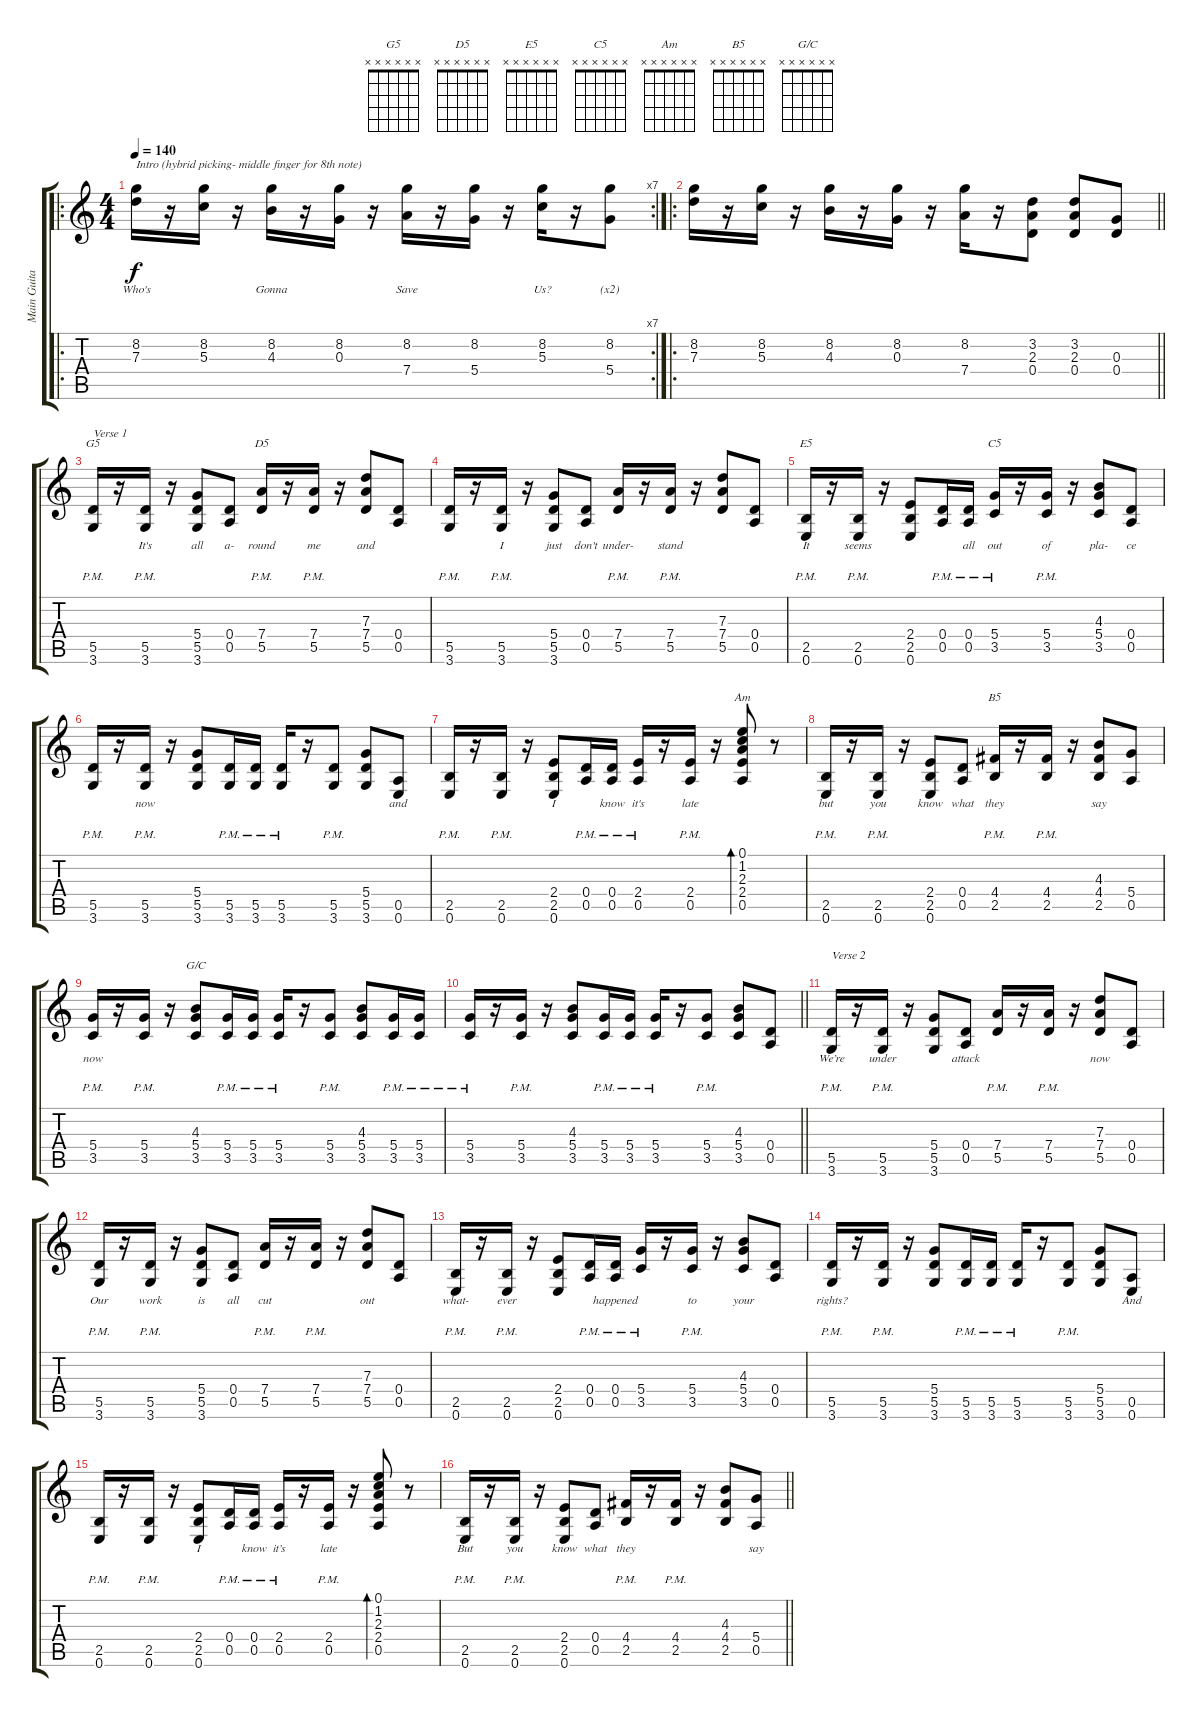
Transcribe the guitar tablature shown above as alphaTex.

\track ("Main Guitar" "Main Guita") {instrument overdrivenguitar}
\staff {score tabs}
\tuning (E4 B3 G3 D3 A2 E2) {hide}
\chord ("G5" x x x x x x)
\chord ("D5" x x x x x x)
\chord ("E5" x x x x x x)
\chord ("C5" x x x x x x)
\chord ("Am" x x x x x x)
\chord ("B5" x x x x x x)
\chord ("G/C" x x x x x x)
\ro
\rc 7
\ts (4 4)
\tempo 140
\clef g2
\ks c
(8.2 7.3).16{txt "Intro (hybrid picking- middle finger for 8th note)" lyrics (0 "Who's") lyrics (1 "") lyrics (2 "") lyrics (3 "") lyrics (4 "") dy f instrument overdrivenguitar} r.16 (8.2 5.3).16{lyrics (0 "") lyrics (1 "") lyrics (2 "") lyrics (3 "") lyrics (4 "")} r.16 (8.2 4.3).16{lyrics (0 "Gonna") lyrics (1 "") lyrics (2 "") lyrics (3 "") lyrics (4 "")} r.16 (8.2 0.3).16{lyrics (0 "") lyrics (1 "") lyrics (2 "") lyrics (3 "") lyrics (4 "")} r.16 (8.2 7.4).16{lyrics (0 "Save") lyrics (1 "") lyrics (2 "") lyrics (3 "") lyrics (4 "")} r.16 (8.2 5.4).16{lyrics (0 "") lyrics (1 "") lyrics (2 "") lyrics (3 "") lyrics (4 "")} r.16 (8.2 5.3).16{lyrics (0 "Us?") lyrics (1 "") lyrics (2 "") lyrics (3 "") lyrics (4 "")} r.16 (8.2 5.4).8{lyrics (0 "(x2)") lyrics (1 "") lyrics (2 "") lyrics (3 "") lyrics (4 "")} |
\ro
\barLineRight lightlight
(8.2 7.3).16{lyrics (0 "") lyrics (1 "") lyrics (2 "") lyrics (3 "") lyrics (4 "")} r.16 (8.2 5.3).16{lyrics (0 "") lyrics (1 "") lyrics (2 "") lyrics (3 "") lyrics (4 "")} r.16 (8.2 4.3).16{lyrics (0 "") lyrics (1 "") lyrics (2 "") lyrics (3 "") lyrics (4 "")} r.16 (8.2 0.3).16{lyrics (0 "") lyrics (1 "") lyrics (2 "") lyrics (3 "") lyrics (4 "")} r.16 (8.2 7.4).16{lyrics (0 "") lyrics (1 "") lyrics (2 "") lyrics (3 "") lyrics (4 "")} r.16 (3.2 2.3 0.4).8{lyrics (0 "") lyrics (1 "") lyrics (2 "") lyrics (3 "") lyrics (4 "")} (3.2 2.3 0.4).8{lyrics (0 "") lyrics (1 "") lyrics (2 "") lyrics (3 "") lyrics (4 "")} (0.3 0.4).8{lyrics (0 "") lyrics (1 "") lyrics (2 "") lyrics (3 "") lyrics (4 "")} |
(5.5{pm} 3.6{pm}).16{ch "G5" txt "Verse 1" lyrics (0 "") lyrics (1 "") lyrics (2 "") lyrics (3 "") lyrics (4 "") instrument electricguitarmuted} r.16 (5.5{pm} 3.6{pm}).16{lyrics (0 "It's") lyrics (1 "") lyrics (2 "") lyrics (3 "") lyrics (4 "")} r.16 (5.4 5.5 3.6).8{lyrics (0 "all") lyrics (1 "") lyrics (2 "") lyrics (3 "") lyrics (4 "") instrument overdrivenguitar} (0.4 0.5).8{lyrics (0 "a-") lyrics (1 "") lyrics (2 "") lyrics (3 "") lyrics (4 "")} (7.4{pm} 5.5{pm}).16{ch "D5" lyrics (0 "round") lyrics (1 "") lyrics (2 "") lyrics (3 "") lyrics (4 "") instrument electricguitarmuted} r.16 (7.4{pm} 5.5{pm}).16{lyrics (0 "me") lyrics (1 "") lyrics (2 "") lyrics (3 "") lyrics (4 "")} r.16 (7.3 7.4 5.5).8{lyrics (0 "and") lyrics (1 "") lyrics (2 "") lyrics (3 "") lyrics (4 "") instrument overdrivenguitar} (0.4 0.5).8{lyrics (0 "") lyrics (1 "") lyrics (2 "") lyrics (3 "") lyrics (4 "")} |
(5.5{pm} 3.6{pm}).16{lyrics (0 "") lyrics (1 "") lyrics (2 "") lyrics (3 "") lyrics (4 "") instrument electricguitarmuted} r.16 (5.5{pm} 3.6{pm}).16{lyrics (0 "I") lyrics (1 "") lyrics (2 "") lyrics (3 "") lyrics (4 "")} r.16 (5.4 5.5 3.6).8{lyrics (0 "just") lyrics (1 "") lyrics (2 "") lyrics (3 "") lyrics (4 "") instrument overdrivenguitar} (0.4 0.5).8{lyrics (0 "don't") lyrics (1 "") lyrics (2 "") lyrics (3 "") lyrics (4 "")} (7.4{pm} 5.5{pm}).16{lyrics (0 "under-") lyrics (1 "") lyrics (2 "") lyrics (3 "") lyrics (4 "") instrument electricguitarmuted} r.16 (7.4{pm} 5.5{pm}).16{lyrics (0 "stand") lyrics (1 "") lyrics (2 "") lyrics (3 "") lyrics (4 "")} r.16 (7.3 7.4 5.5).8{lyrics (0 "") lyrics (1 "") lyrics (2 "") lyrics (3 "") lyrics (4 "") instrument overdrivenguitar} (0.4 0.5).8{lyrics (0 "") lyrics (1 "") lyrics (2 "") lyrics (3 "") lyrics (4 "")} |
(2.5{pm} 0.6{pm}).16{ch "E5" lyrics (0 "It") lyrics (1 "") lyrics (2 "") lyrics (3 "") lyrics (4 "") instrument electricguitarmuted} r.16 (2.5{pm} 0.6{pm}).16{lyrics (0 "seems") lyrics (1 "") lyrics (2 "") lyrics (3 "") lyrics (4 "")} r.16 (2.4 2.5 0.6).8{lyrics (0 "") lyrics (1 "") lyrics (2 "") lyrics (3 "") lyrics (4 "") instrument overdrivenguitar} (0.4{pm} 0.5{pm}).16{lyrics (0 "") lyrics (1 "") lyrics (2 "") lyrics (3 "") lyrics (4 "")} (0.4{pm} 0.5{pm}).16{lyrics (0 "all") lyrics (1 "") lyrics (2 "") lyrics (3 "") lyrics (4 "")} (5.4{pm} 3.5{pm}).16{ch "C5" lyrics (0 "out") lyrics (1 "") lyrics (2 "") lyrics (3 "") lyrics (4 "") instrument electricguitarmuted} r.16 (5.4{pm} 3.5{pm}).16{lyrics (0 "of") lyrics (1 "") lyrics (2 "") lyrics (3 "") lyrics (4 "")} r.16 (4.3 5.4 3.5).8{lyrics (0 "pla-") lyrics (1 "") lyrics (2 "") lyrics (3 "") lyrics (4 "") instrument overdrivenguitar} (0.4 0.5).8{lyrics (0 "ce") lyrics (1 "") lyrics (2 "") lyrics (3 "") lyrics (4 "")} |
(5.5{pm} 3.6{pm}).16{lyrics (0 "") lyrics (1 "") lyrics (2 "") lyrics (3 "") lyrics (4 "") instrument electricguitarmuted} r.16 (5.5{pm} 3.6{pm}).16{lyrics (0 "now") lyrics (1 "") lyrics (2 "") lyrics (3 "") lyrics (4 "")} r.16 (5.4 5.5 3.6).8{lyrics (0 "") lyrics (1 "") lyrics (2 "") lyrics (3 "") lyrics (4 "") instrument overdrivenguitar} (5.5{pm} 3.6{pm}).16{lyrics (0 "") lyrics (1 "") lyrics (2 "") lyrics (3 "") lyrics (4 "") instrument electricguitarmuted} (5.5{pm} 3.6{pm}).16{lyrics (0 "") lyrics (1 "") lyrics (2 "") lyrics (3 "") lyrics (4 "")} (5.5{pm} 3.6{pm}).16{lyrics (0 "") lyrics (1 "") lyrics (2 "") lyrics (3 "") lyrics (4 "")} r.16 (5.5{pm} 3.6{pm}).8{lyrics (0 "") lyrics (1 "") lyrics (2 "") lyrics (3 "") lyrics (4 "")} (5.4 5.5 3.6).8{lyrics (0 "") lyrics (1 "") lyrics (2 "") lyrics (3 "") lyrics (4 "") instrument overdrivenguitar} (0.5 0.6).8{lyrics (0 "and") lyrics (1 "") lyrics (2 "") lyrics (3 "") lyrics (4 "")} |
(2.5{pm} 0.6{pm}).16{lyrics (0 "") lyrics (1 "") lyrics (2 "") lyrics (3 "") lyrics (4 "") instrument electricguitarmuted} r.16 (2.5{pm} 0.6{pm}).16{lyrics (0 "") lyrics (1 "") lyrics (2 "") lyrics (3 "") lyrics (4 "")} r.16 (2.4 2.5 0.6).8{lyrics (0 "I") lyrics (1 "") lyrics (2 "") lyrics (3 "") lyrics (4 "") instrument overdrivenguitar} (0.4{pm} 0.5{pm}).16{lyrics (0 "") lyrics (1 "") lyrics (2 "") lyrics (3 "") lyrics (4 "")} (0.4{pm} 0.5{pm}).16{lyrics (0 "know") lyrics (1 "") lyrics (2 "") lyrics (3 "") lyrics (4 "")} (2.4{pm} 0.5{pm}).16{lyrics (0 "it's") lyrics (1 "") lyrics (2 "") lyrics (3 "") lyrics (4 "") instrument electricguitarmuted} r.16 (2.4{pm} 0.5{pm}).16{lyrics (0 "late") lyrics (1 "") lyrics (2 "") lyrics (3 "") lyrics (4 "")} r.16 (0.1 1.2 2.3 2.4 0.5).8{bd 60 ch "Am" lyrics (0 "") lyrics (1 "") lyrics (2 "") lyrics (3 "") lyrics (4 "") instrument overdrivenguitar} r.8 |
(2.5{pm} 0.6{pm}).16{lyrics (0 "but") lyrics (1 "") lyrics (2 "") lyrics (3 "") lyrics (4 "") instrument electricguitarmuted} r.16 (2.5{pm} 0.6{pm}).16{lyrics (0 "you") lyrics (1 "") lyrics (2 "") lyrics (3 "") lyrics (4 "")} r.16 (2.4 2.5 0.6).8{lyrics (0 "know") lyrics (1 "") lyrics (2 "") lyrics (3 "") lyrics (4 "") instrument overdrivenguitar} (0.4 0.5).8{lyrics (0 "what") lyrics (1 "") lyrics (2 "") lyrics (3 "") lyrics (4 "")} (4.4{pm} 2.5{pm}).16{ch "B5" lyrics (0 "they") lyrics (1 "") lyrics (2 "") lyrics (3 "") lyrics (4 "") instrument electricguitarmuted} r.16 (4.4{pm} 2.5{pm}).16{lyrics (0 "") lyrics (1 "") lyrics (2 "") lyrics (3 "") lyrics (4 "")} r.16 (4.3 4.4 2.5).8{lyrics (0 "say") lyrics (1 "") lyrics (2 "") lyrics (3 "") lyrics (4 "") instrument overdrivenguitar} (5.4 0.5).8{lyrics (0 "") lyrics (1 "") lyrics (2 "") lyrics (3 "") lyrics (4 "")} |
(5.4{pm} 3.5{pm}).16{lyrics (0 "now") lyrics (1 "") lyrics (2 "") lyrics (3 "") lyrics (4 "") instrument electricguitarmuted} r.16 (5.4{pm} 3.5{pm}).16{lyrics (0 "") lyrics (1 "") lyrics (2 "") lyrics (3 "") lyrics (4 "")} r.16 (4.3 5.4 3.5).8{ch "G/C" lyrics (0 "") lyrics (1 "") lyrics (2 "") lyrics (3 "") lyrics (4 "") instrument overdrivenguitar} (5.4{pm} 3.5{pm}).16{lyrics (0 "") lyrics (1 "") lyrics (2 "") lyrics (3 "") lyrics (4 "") instrument electricguitarmuted} (5.4{pm} 3.5{pm}).16{lyrics (0 "") lyrics (1 "") lyrics (2 "") lyrics (3 "") lyrics (4 "")} (5.4{pm} 3.5{pm}).16{lyrics (0 "") lyrics (1 "") lyrics (2 "") lyrics (3 "") lyrics (4 "")} r.16 (5.4{pm} 3.5{pm}).8{lyrics (0 "") lyrics (1 "") lyrics (2 "") lyrics (3 "") lyrics (4 "")} (4.3 5.4 3.5).8{lyrics (0 "") lyrics (1 "") lyrics (2 "") lyrics (3 "") lyrics (4 "") instrument overdrivenguitar} (5.4{pm} 3.5{pm}).16{lyrics (0 "") lyrics (1 "") lyrics (2 "") lyrics (3 "") lyrics (4 "") instrument electricguitarmuted} (5.4{pm} 3.5{pm}).16{lyrics (0 "") lyrics (1 "") lyrics (2 "") lyrics (3 "") lyrics (4 "")} |
\barLineRight lightlight
(5.4{pm} 3.5{pm}).16{lyrics (0 "") lyrics (1 "") lyrics (2 "") lyrics (3 "") lyrics (4 "")} r.16 (5.4 3.5{pm}).16{lyrics (0 "") lyrics (1 "") lyrics (2 "") lyrics (3 "") lyrics (4 "")} r.16 (4.3 5.4 3.5).8{lyrics (0 "") lyrics (1 "") lyrics (2 "") lyrics (3 "") lyrics (4 "") instrument overdrivenguitar} (5.4{pm} 3.5{pm}).16{lyrics (0 "") lyrics (1 "") lyrics (2 "") lyrics (3 "") lyrics (4 "") instrument electricguitarmuted} (5.4{pm} 3.5{pm}).16{lyrics (0 "") lyrics (1 "") lyrics (2 "") lyrics (3 "") lyrics (4 "")} (5.4{pm} 3.5).16{lyrics (0 "") lyrics (1 "") lyrics (2 "") lyrics (3 "") lyrics (4 "")} r.16 (5.4{pm} 3.5{pm}).8{lyrics (0 "") lyrics (1 "") lyrics (2 "") lyrics (3 "") lyrics (4 "")} (4.3 5.4 3.5).8{lyrics (0 "") lyrics (1 "") lyrics (2 "") lyrics (3 "") lyrics (4 "") instrument overdrivenguitar} (0.4 0.5).8{lyrics (0 "") lyrics (1 "") lyrics (2 "") lyrics (3 "") lyrics (4 "")} |
(5.5{pm} 3.6{pm}).16{txt "Verse 2" lyrics (0 "We’re") lyrics (1 "") lyrics (2 "") lyrics (3 "") lyrics (4 "") instrument electricguitarmuted} r.16 (5.5{pm} 3.6{pm}).16{lyrics (0 "under") lyrics (1 "") lyrics (2 "") lyrics (3 "") lyrics (4 "")} r.16 (5.4 5.5 3.6).8{lyrics (0 "") lyrics (1 "") lyrics (2 "") lyrics (3 "") lyrics (4 "") instrument overdrivenguitar} (0.4 0.5).8{lyrics (0 "attack") lyrics (1 "") lyrics (2 "") lyrics (3 "") lyrics (4 "")} (7.4{pm} 5.5{pm}).16{lyrics (0 "") lyrics (1 "") lyrics (2 "") lyrics (3 "") lyrics (4 "") instrument electricguitarmuted} r.16 (7.4{pm} 5.5{pm}).16{lyrics (0 "") lyrics (1 "") lyrics (2 "") lyrics (3 "") lyrics (4 "")} r.16 (7.3 7.4 5.5).8{lyrics (0 "now") lyrics (1 "") lyrics (2 "") lyrics (3 "") lyrics (4 "") instrument overdrivenguitar} (0.4 0.5).8{lyrics (0 "") lyrics (1 "") lyrics (2 "") lyrics (3 "") lyrics (4 "")} |
(5.5{pm} 3.6{pm}).16{lyrics (0 "Our") lyrics (1 "") lyrics (2 "") lyrics (3 "") lyrics (4 "") instrument electricguitarmuted} r.16 (5.5{pm} 3.6{pm}).16{lyrics (0 "work") lyrics (1 "") lyrics (2 "") lyrics (3 "") lyrics (4 "")} r.16 (5.4 5.5 3.6).8{lyrics (0 "is") lyrics (1 "") lyrics (2 "") lyrics (3 "") lyrics (4 "") instrument overdrivenguitar} (0.4 0.5).8{lyrics (0 "all") lyrics (1 "") lyrics (2 "") lyrics (3 "") lyrics (4 "")} (7.4{pm} 5.5{pm}).16{lyrics (0 "cut") lyrics (1 "") lyrics (2 "") lyrics (3 "") lyrics (4 "") instrument electricguitarmuted} r.16 (7.4{pm} 5.5{pm}).16{lyrics (0 "") lyrics (1 "") lyrics (2 "") lyrics (3 "") lyrics (4 "")} r.16 (7.3 7.4 5.5).8{lyrics (0 "out") lyrics (1 "") lyrics (2 "") lyrics (3 "") lyrics (4 "") instrument overdrivenguitar} (0.4 0.5).8{lyrics (0 "") lyrics (1 "") lyrics (2 "") lyrics (3 "") lyrics (4 "")} |
(2.5{pm} 0.6{pm}).16{lyrics (0 "what-") lyrics (1 "") lyrics (2 "") lyrics (3 "") lyrics (4 "") instrument electricguitarmuted} r.16 (2.5{pm} 0.6{pm}).16{lyrics (0 "ever") lyrics (1 "") lyrics (2 "") lyrics (3 "") lyrics (4 "")} r.16 (2.4 2.5 0.6).8{lyrics (0 "") lyrics (1 "") lyrics (2 "") lyrics (3 "") lyrics (4 "") instrument overdrivenguitar} (0.4{pm} 0.5{pm}).16{lyrics (0 "") lyrics (1 "") lyrics (2 "") lyrics (3 "") lyrics (4 "")} (0.4{pm} 0.5{pm}).16{lyrics (0 "happened") lyrics (1 "") lyrics (2 "") lyrics (3 "") lyrics (4 "")} (5.4{pm} 3.5{pm}).16{lyrics (0 "") lyrics (1 "") lyrics (2 "") lyrics (3 "") lyrics (4 "") instrument electricguitarmuted} r.16 (5.4{pm} 3.5{pm}).16{lyrics (0 "to") lyrics (1 "") lyrics (2 "") lyrics (3 "") lyrics (4 "")} r.16 (4.3 5.4 3.5).8{lyrics (0 "your") lyrics (1 "") lyrics (2 "") lyrics (3 "") lyrics (4 "") instrument overdrivenguitar} (0.4 0.5).8{lyrics (0 "") lyrics (1 "") lyrics (2 "") lyrics (3 "") lyrics (4 "")} |
(5.5{pm} 3.6{pm}).16{lyrics (0 "rights?") lyrics (1 "") lyrics (2 "") lyrics (3 "") lyrics (4 "") instrument electricguitarmuted} r.16 (5.5{pm} 3.6{pm}).16{lyrics (0 "") lyrics (1 "") lyrics (2 "") lyrics (3 "") lyrics (4 "")} r.16 (5.4 5.5 3.6).8{lyrics (0 "") lyrics (1 "") lyrics (2 "") lyrics (3 "") lyrics (4 "") instrument overdrivenguitar} (5.5{pm} 3.6{pm}).16{lyrics (0 "") lyrics (1 "") lyrics (2 "") lyrics (3 "") lyrics (4 "") instrument electricguitarmuted} (5.5{pm} 3.6{pm}).16{lyrics (0 "") lyrics (1 "") lyrics (2 "") lyrics (3 "") lyrics (4 "")} (5.5{pm} 3.6{pm}).16{lyrics (0 "") lyrics (1 "") lyrics (2 "") lyrics (3 "") lyrics (4 "")} r.16 (5.5{pm} 3.6{pm}).8{lyrics (0 "") lyrics (1 "") lyrics (2 "") lyrics (3 "") lyrics (4 "")} (5.4 5.5 3.6).8{lyrics (0 "") lyrics (1 "") lyrics (2 "") lyrics (3 "") lyrics (4 "") instrument overdrivenguitar} (0.5 0.6).8{lyrics (0 "And") lyrics (1 "") lyrics (2 "") lyrics (3 "") lyrics (4 "")} |
(2.5{pm} 0.6{pm}).16{lyrics (0 "") lyrics (1 "") lyrics (2 "") lyrics (3 "") lyrics (4 "") instrument electricguitarmuted} r.16 (2.5{pm} 0.6{pm}).16{lyrics (0 "") lyrics (1 "") lyrics (2 "") lyrics (3 "") lyrics (4 "")} r.16 (2.4 2.5 0.6).8{lyrics (0 "I") lyrics (1 "") lyrics (2 "") lyrics (3 "") lyrics (4 "") instrument overdrivenguitar} (0.4{pm} 0.5{pm}).16{lyrics (0 "") lyrics (1 "") lyrics (2 "") lyrics (3 "") lyrics (4 "")} (0.4{pm} 0.5{pm}).16{lyrics (0 "know") lyrics (1 "") lyrics (2 "") lyrics (3 "") lyrics (4 "")} (2.4{pm} 0.5{pm}).16{lyrics (0 "it’s") lyrics (1 "") lyrics (2 "") lyrics (3 "") lyrics (4 "") instrument electricguitarmuted} r.16 (2.4{pm} 0.5{pm}).16{lyrics (0 "late") lyrics (1 "") lyrics (2 "") lyrics (3 "") lyrics (4 "")} r.16 (0.1 1.2 2.3 2.4 0.5).8{bd 60 lyrics (0 "") lyrics (1 "") lyrics (2 "") lyrics (3 "") lyrics (4 "") instrument overdrivenguitar} r.8 |
\barLineRight lightlight
(2.5{pm} 0.6{pm}).16{lyrics (0 "But") lyrics (1 "") lyrics (2 "") lyrics (3 "") lyrics (4 "") instrument electricguitarmuted} r.16 (2.5{pm} 0.6{pm}).16{lyrics (0 "you") lyrics (1 "") lyrics (2 "") lyrics (3 "") lyrics (4 "")} r.16 (2.4 2.5 0.6).8{lyrics (0 "know") lyrics (1 "") lyrics (2 "") lyrics (3 "") lyrics (4 "") instrument overdrivenguitar} (0.4 0.5).8{lyrics (0 "what") lyrics (1 "") lyrics (2 "") lyrics (3 "") lyrics (4 "")} (4.4{pm} 2.5{pm}).16{lyrics (0 "they") lyrics (1 "") lyrics (2 "") lyrics (3 "") lyrics (4 "") instrument electricguitarmuted} r.16 (4.4{pm} 2.5{pm}).16{lyrics (0 "") lyrics (1 "") lyrics (2 "") lyrics (3 "") lyrics (4 "")} r.16 (4.3 4.4 2.5).8{lyrics (0 "") lyrics (1 "") lyrics (2 "") lyrics (3 "") lyrics (4 "") instrument overdrivenguitar} (5.4 0.5).8{lyrics (0 "say") lyrics (1 "") lyrics (2 "") lyrics (3 "") lyrics (4 "")}
